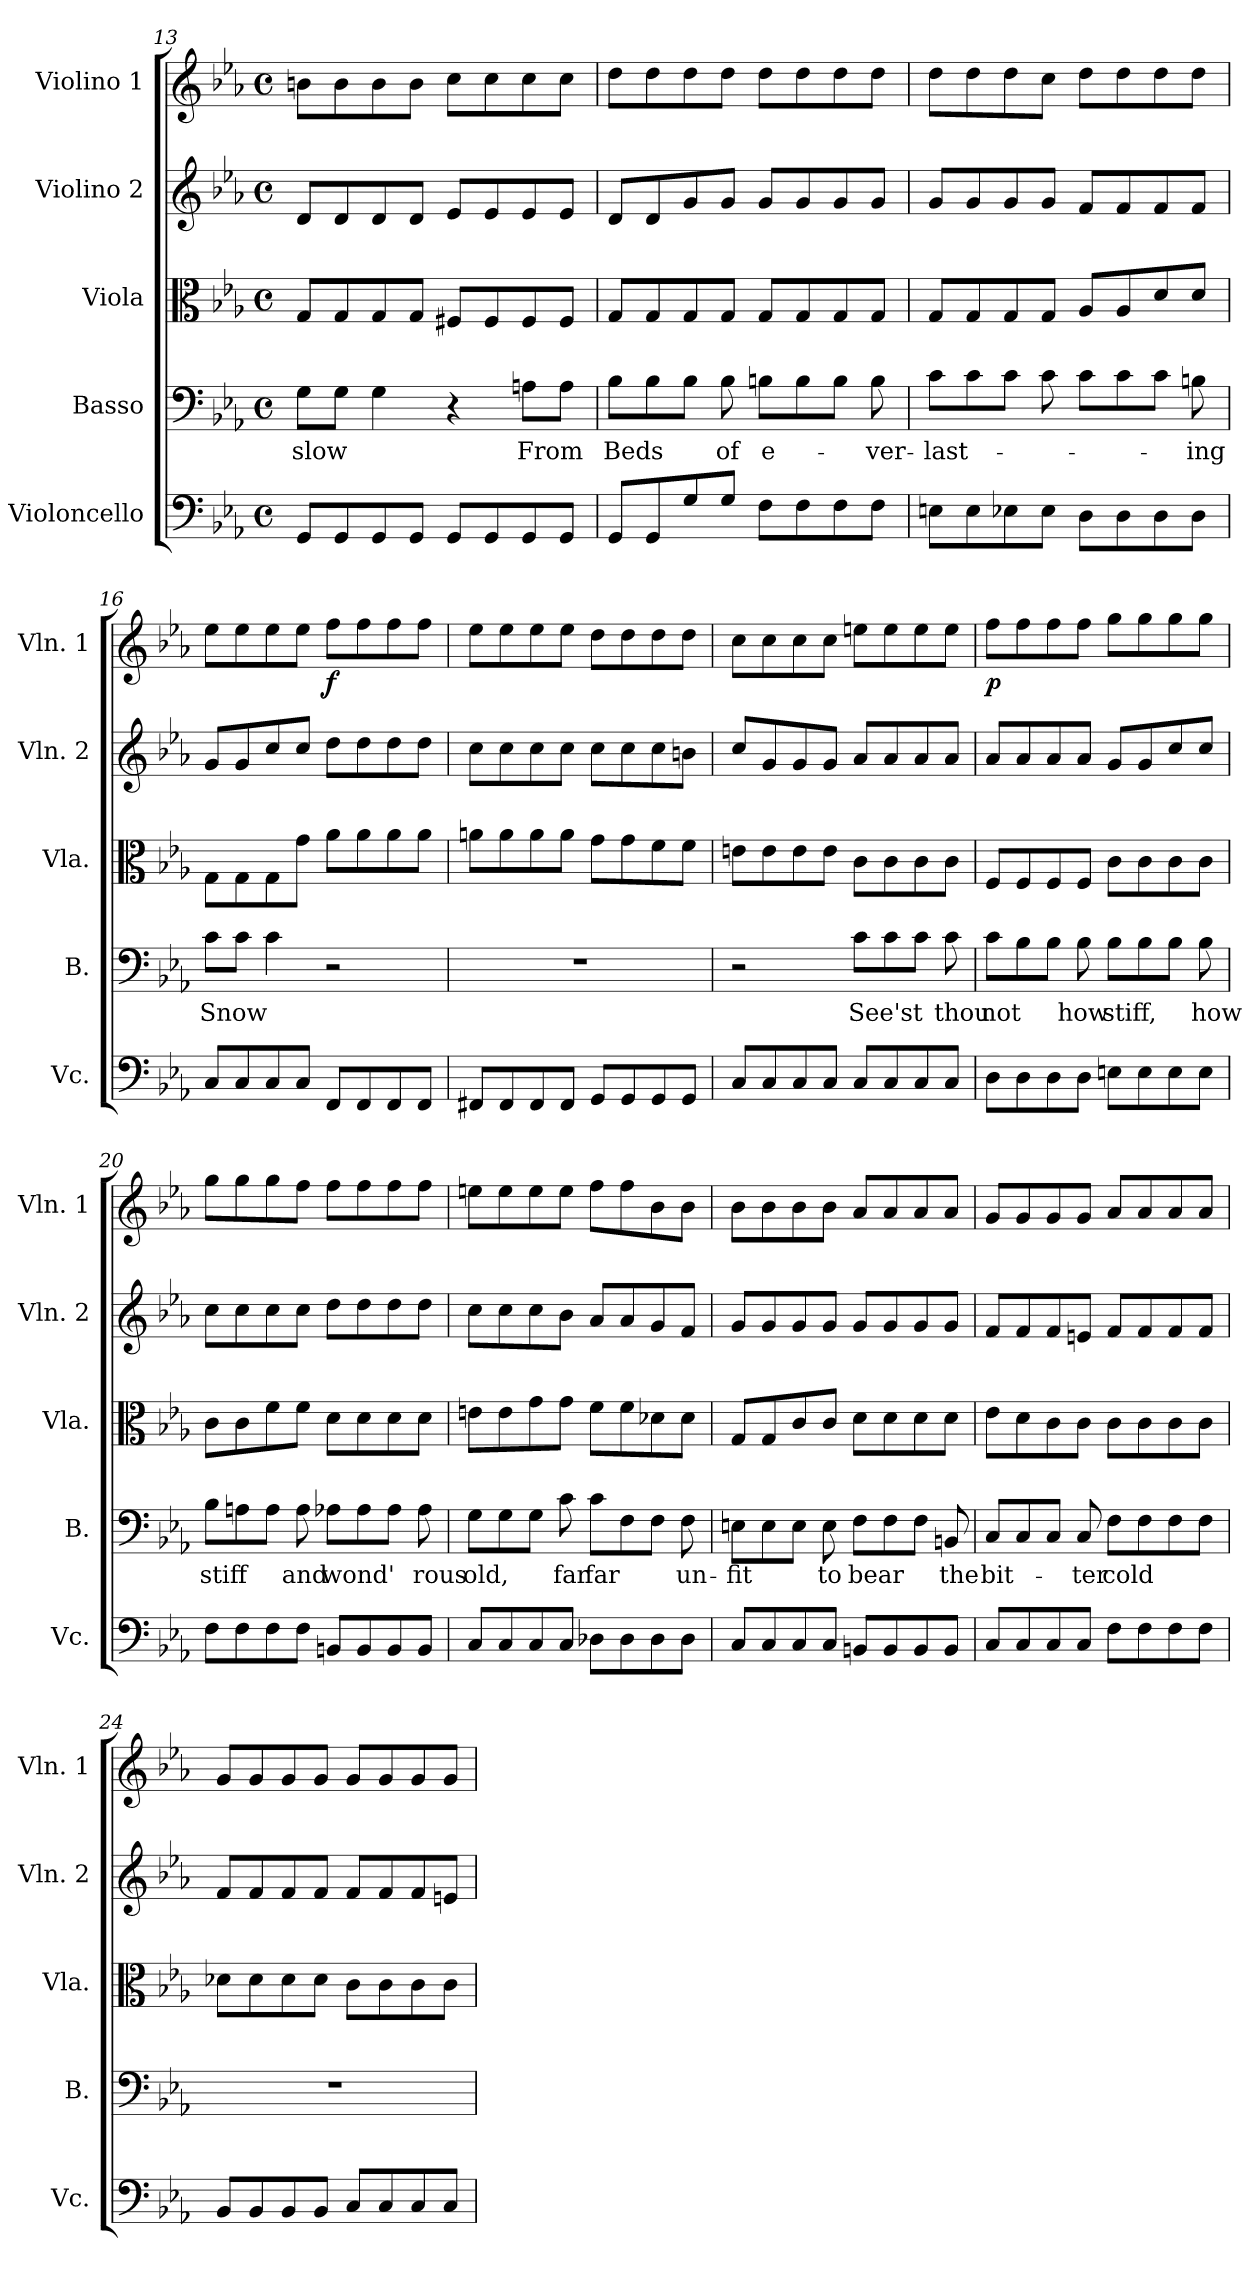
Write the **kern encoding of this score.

**kern	**kern	**text	**kern	**kern	**kern	**dynam
*part5	*part4	*part4	*part3	*part2	*part1	*part1
*staff5	*staff4	*staff4	*staff3	*staff2	*staff1	*staff1
*I"Violoncello	*I"Basso	*	*I"Viola	*I"Violino 2	*I"Violino 1	*
*I'Vc.	*I'B.	*	*I'Vla.	*I'Vln. 2	*I'Vln. 1	*
*clefF4	*clefF4	*	*clefC3	*clefG2	*clefG2	*
*k[b-e-a-]	*k[b-e-a-]	*	*k[b-e-a-]	*k[b-e-a-]	*k[b-e-a-]	*
*M4/4	*M4/4	*	*M4/4	*M4/4	*M4/4	*
*met(c)	*met(c)	*	*met(c)	*met(c)	*met(c)	*
=13	=13	=13	=13	=13	=13	=13
8GG/L	8G\L	slow	8G/L	8d/L	8bn\L	.
8GG/	8G\J	.	8G/	8d/	8b\	.
8GG/	4G\	.	8G/	8d/	8b\	.
8GG/J	.	.	8G/J	8d/J	8b\J	.
8GG/L	4r	.	8F#X/L	8e-/L	8cc\L	.
8GG/	.	.	8F#/	8e-/	8cc\	.
8GG/	8An\L	From	8F#/	8e-/	8cc\	.
8GG/J	8A\J	.	8F#/J	8e-/J	8cc\J	.
=14	=14	=14	=14	=14	=14	=14
8GG/L	8B-\L	Beds	8G/L	8d/L	8dd\L	.
8GG/	8B-\	.	8G/	8d/	8dd\	.
8G/	8B-\J	.	8G/	8g/	8dd\	.
8G/J	8B-\	of	8G/J	8g/J	8dd\J	.
8F\L	8Bn\L	e-	8G/L	8g/L	8dd\L	.
8F\	8B\	.	8G/	8g/	8dd\	.
8F\	8B\J	.	8G/	8g/	8dd\	.
8F\J	8B\	-ver-	8G/J	8g/J	8dd\J	.
=15	=15	=15	=15	=15	=15	=15
8En\L	8c\L	-last-	8G/L	8g/L	8dd\L	.
8E\	8c\	.	8G/	8g/	8dd\	.
8E-X\	8c\J	.	8G/	8g/	8dd\	.
8E-\J	8c\	.	8G/J	8g/J	8cc\J	.
8D\L	8c\L	.	8A-/L	8f/L	8dd\L	.
8D\	8c\	.	8A-/	8f/	8dd\	.
8D\	8c\J	.	8d/	8f/	8dd\	.
8D\J	8Bn\	-ing	8d/J	8f/J	8dd\J	.
=16	=16	=16	=16	=16	=16	=16
8C/L	8c\L	Snow	8G\L	8g/L	8ee-\L	.
8C/	8c\J	.	8G\	8g/	8ee-\	.
8C/	4c\	.	8G\	8cc/	8ee-\	.
8C/J	.	.	8g\J	8cc/J	8ee-\J	.
!	!	!	!	!	!	!LO:DY:b
8FF/L	2r	.	8a-\L	8dd\L	8ff\L	f
8FF/	.	.	8a-\	8dd\	8ff\	.
8FF/	.	.	8a-\	8dd\	8ff\	.
8FF/J	.	.	8a-\J	8dd\J	8ff\J	.
=17	=17	=17	=17	=17	=17	=17
8FF#X/L	1r	.	8an\L	8cc\L	8ee-\L	.
8FF#/	.	.	8a\	8cc\	8ee-\	.
8FF#/	.	.	8a\	8cc\	8ee-\	.
8FF#/J	.	.	8a\J	8cc\J	8ee-\J	.
8GG/L	.	.	8g\L	8cc\L	8dd\L	.
8GG/	.	.	8g\	8cc\	8dd\	.
8GG/	.	.	8f\	8cc\	8dd\	.
8GG/J	.	.	8f\J	8bn\J	8dd\J	.
=18	=18	=18	=18	=18	=18	=18
8C/L	2r	.	8en\L	8cc/L	8cc\L	.
8C/	.	.	8e\	8g/	8cc\	.
8C/	.	.	8e\	8g/	8cc\	.
8C/J	.	.	8e\J	8g/J	8cc\J	.
8C/L	8c\L	See'st	8c\L	8a-/L	8een\L	.
8C/	8c\	.	8c\	8a-/	8ee\	.
8C/	8c\J	.	8c\	8a-/	8ee\	.
8C/J	8c\	thou	8c\J	8a-/J	8ee\J	.
=19	=19	=19	=19	=19	=19	=19
!	!	!	!	!	!	!LO:DY:b
8D\L	8c\L	not	8F/L	8a-/L	8ff\L	p
8D\	8B-\	.	8F/	8a-/	8ff\	.
8D\	8B-\J	.	8F/	8a-/	8ff\	.
8D\J	8B-\	how	8F/J	8a-/J	8ff\J	.
8En\L	8B-\L	stiff,	8c\L	8g/L	8gg\L	.
8E\	8B-\	.	8c\	8g/	8gg\	.
8E\	8B-\J	.	8c\	8cc/	8gg\	.
8E\J	8B-\	how	8c\J	8cc/J	8gg\J	.
=20	=20	=20	=20	=20	=20	=20
8F\L	8B-\L	stiff	8c\L	8cc\L	8gg\L	.
8F\	8An\	.	8c\	8cc\	8gg\	.
8F\	8A\J	.	8f\	8cc\	8gg\	.
8F\J	8A\	and	8f\J	8cc\J	8ff\J	.
8BBn/L	8A-X\L	wond'	8d\L	8dd\L	8ff\L	.
8BB/	8A-\	.	8d\	8dd\	8ff\	.
8BB/	8A-\J	.	8d\	8dd\	8ff\	.
8BB/J	8A-\	rous	8d\J	8dd\J	8ff\J	.
=21	=21	=21	=21	=21	=21	=21
8C/L	8G\L	old,	8en\L	8cc\L	8een\L	.
8C/	8G\	.	8e\	8cc\	8ee\	.
8C/	8G\J	.	8g\	8cc\	8ee\	.
8C/J	8c\	far	8g\J	8b-\J	8ee\J	.
8D-X\L	8c\L	far	8f\L	8a-/L	8ff\L	.
8D-\	8F\	.	8f\	8a-/	8ff\	.
8D-\	8F\J	.	8d-X\	8g/	8b-\	.
8D-\J	8F\	un-	8d-\J	8f/J	8b-\J	.
=22	=22	=22	=22	=22	=22	=22
8C/L	8En\L	-fit	8G/L	8g/L	8b-\L	.
8C/	8E\	.	8G/	8g/	8b-\	.
8C/	8E\J	.	8c/	8g/	8b-\	.
8C/J	8E\	to	8c/J	8g/J	8b-\J	.
8BBn/L	8F\L	bear	8d\L	8g/L	8a-/L	.
8BB/	8F\	.	8d\	8g/	8a-/	.
8BB/	8F\J	.	8d\	8g/	8a-/	.
8BB/J	8BBn/	the	8d\J	8g/J	8a-/J	.
=23	=23	=23	=23	=23	=23	=23
8C/L	8C/L	bit-	8e-\L	8f/L	8g/L	.
8C/	8C/	.	8d\	8f/	8g/	.
8C/	8C/J	.	8c\	8f/	8g/	.
8C/J	8C/	-ter	8c\J	8en/J	8g/J	.
8F\L	8F\L	cold	8c\L	8f/L	8a-/L	.
8F\	8F\	.	8c\	8f/	8a-/	.
8F\	8F\	.	8c\	8f/	8a-/	.
8F\J	8F\J	.	8c\J	8f/J	8a-/J	.
=24	=24	=24	=24	=24	=24	=24
8BB-/L	1r	.	8d-X\L	8f/L	8g/L	.
8BB-/	.	.	8d-\	8f/	8g/	.
8BB-/	.	.	8d-\	8f/	8g/	.
8BB-/J	.	.	8d-\J	8f/J	8g/J	.
8C/L	.	.	8c\L	8f/L	8g/L	.
8C/	.	.	8c\	8f/	8g/	.
8C/	.	.	8c\	8f/	8g/	.
8C/J	.	.	8c\J	8en/J	8g/J	.
=	=	=	=	=	=	=
*-	*-	*-	*-	*-	*-	*-
